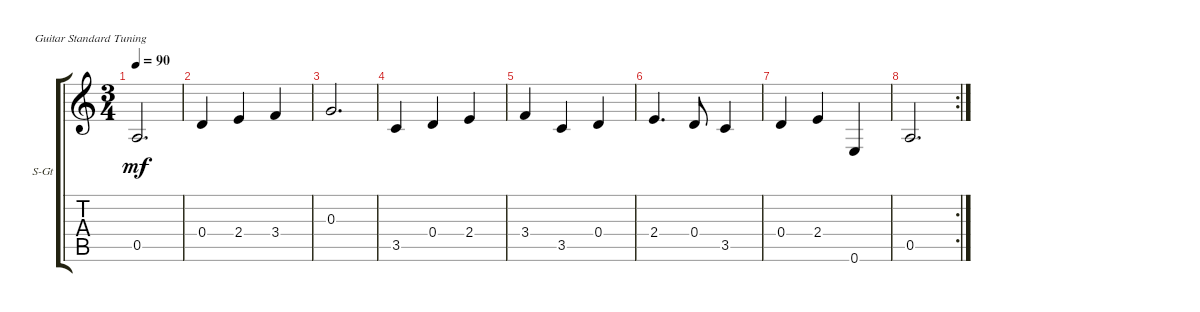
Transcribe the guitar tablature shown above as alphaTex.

\defaultSystemsLayout 4
\bracketExtendMode groupsimilarinstruments
\firstSystemTrackNameOrientation horizontal
\otherSystemsTrackNameOrientation horizontal
\track ("Steel Guitar" "S-Gt") {instrument acousticguitarsteel}
\staff {score tabs}
\tuning (E4 B3 G3 D3 A2 E2)
\ts (3 4)
\tempo 90
\clef g2
\ks c
0.5.2{d dy mf} |
0.4.4 2.4.4 3.4.4 |
0.3.2{d} |
3.5.4 0.4.4 2.4.4 |
3.4.4 3.5.4 0.4.4 |
2.4.4{d} 0.4.8 3.5.4 |
0.4.4 2.4.4 0.6.4 |
\rc 2
0.5.2{d}
